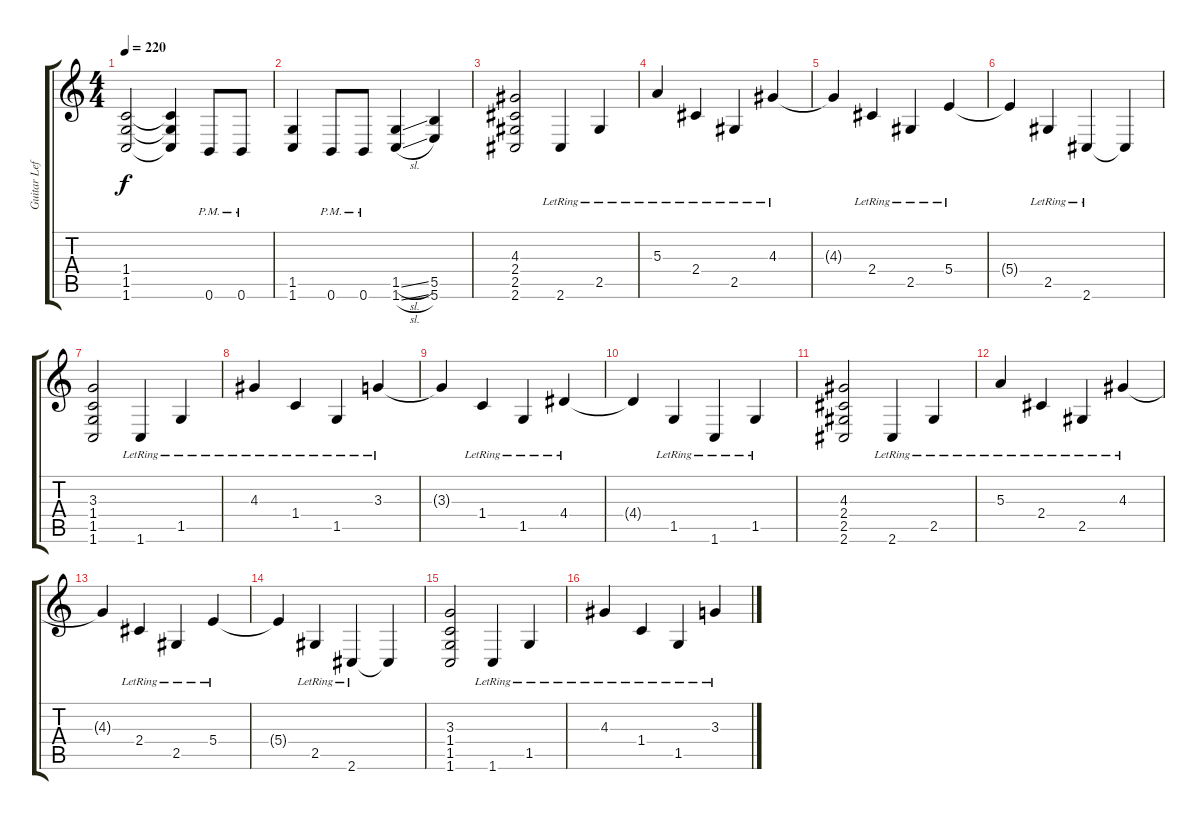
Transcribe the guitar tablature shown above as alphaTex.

\track ("Guitar Left" "Guitar Lef") {instrument distortionguitar}
\staff {score tabs}
\tuning (Db4 Ab3 E3 B2 Gb2 B1) {hide}
\ts (4 4)
\tempo 220
\clef g2
\ks c
(1.4{t} 1.5{t} 1.6{t}).2{dy f} (1.4{t} 1.5{t} 1.6{t}).4 0.6{pm}.8 0.6{pm}.8 |
(1.5 1.6).4 0.6{pm}.8 0.6{pm}.8 (1.5{sl} 1.6{sl}).4 (5.5 5.6).4 |
(4.3 2.4 2.5 2.6).2{volume 10} 2.6{lr}.4 2.5{lr}.4 |
5.3{lr}.4 2.4{lr}.4 2.5{lr}.4 4.3{lr}.4 |
4.3{t}.4 2.4{lr}.4 2.5{lr}.4 5.4{lr}.4 |
5.4{t}.4 2.5{lr}.4 2.6{lr}.4 2.6{t}.4 |
(3.3 1.4 1.5 1.6).2 1.6{lr}.4 1.5{lr}.4 |
4.3{lr}.4 1.4{lr}.4 1.5{lr}.4 3.3{lr}.4 |
3.3{t}.4 1.4{lr}.4 1.5{lr}.4 4.4{lr}.4 |
4.4{t}.4 1.5{lr}.4 1.6{lr}.4 1.5{lr}.4 |
(4.3 2.4 2.5 2.6).2 2.6{lr}.4 2.5{lr}.4 |
5.3{lr}.4 2.4{lr}.4 2.5{lr}.4 4.3{lr}.4 |
4.3{t}.4 2.4{lr}.4 2.5{lr}.4 5.4{lr}.4 |
5.4{t}.4 2.5{lr}.4 2.6{lr}.4 2.6{t}.4 |
(3.3 1.4 1.5 1.6).2 1.6{lr}.4 1.5{lr}.4 |
4.3{lr}.4 1.4{lr}.4 1.5{lr}.4 3.3{lr}.4
